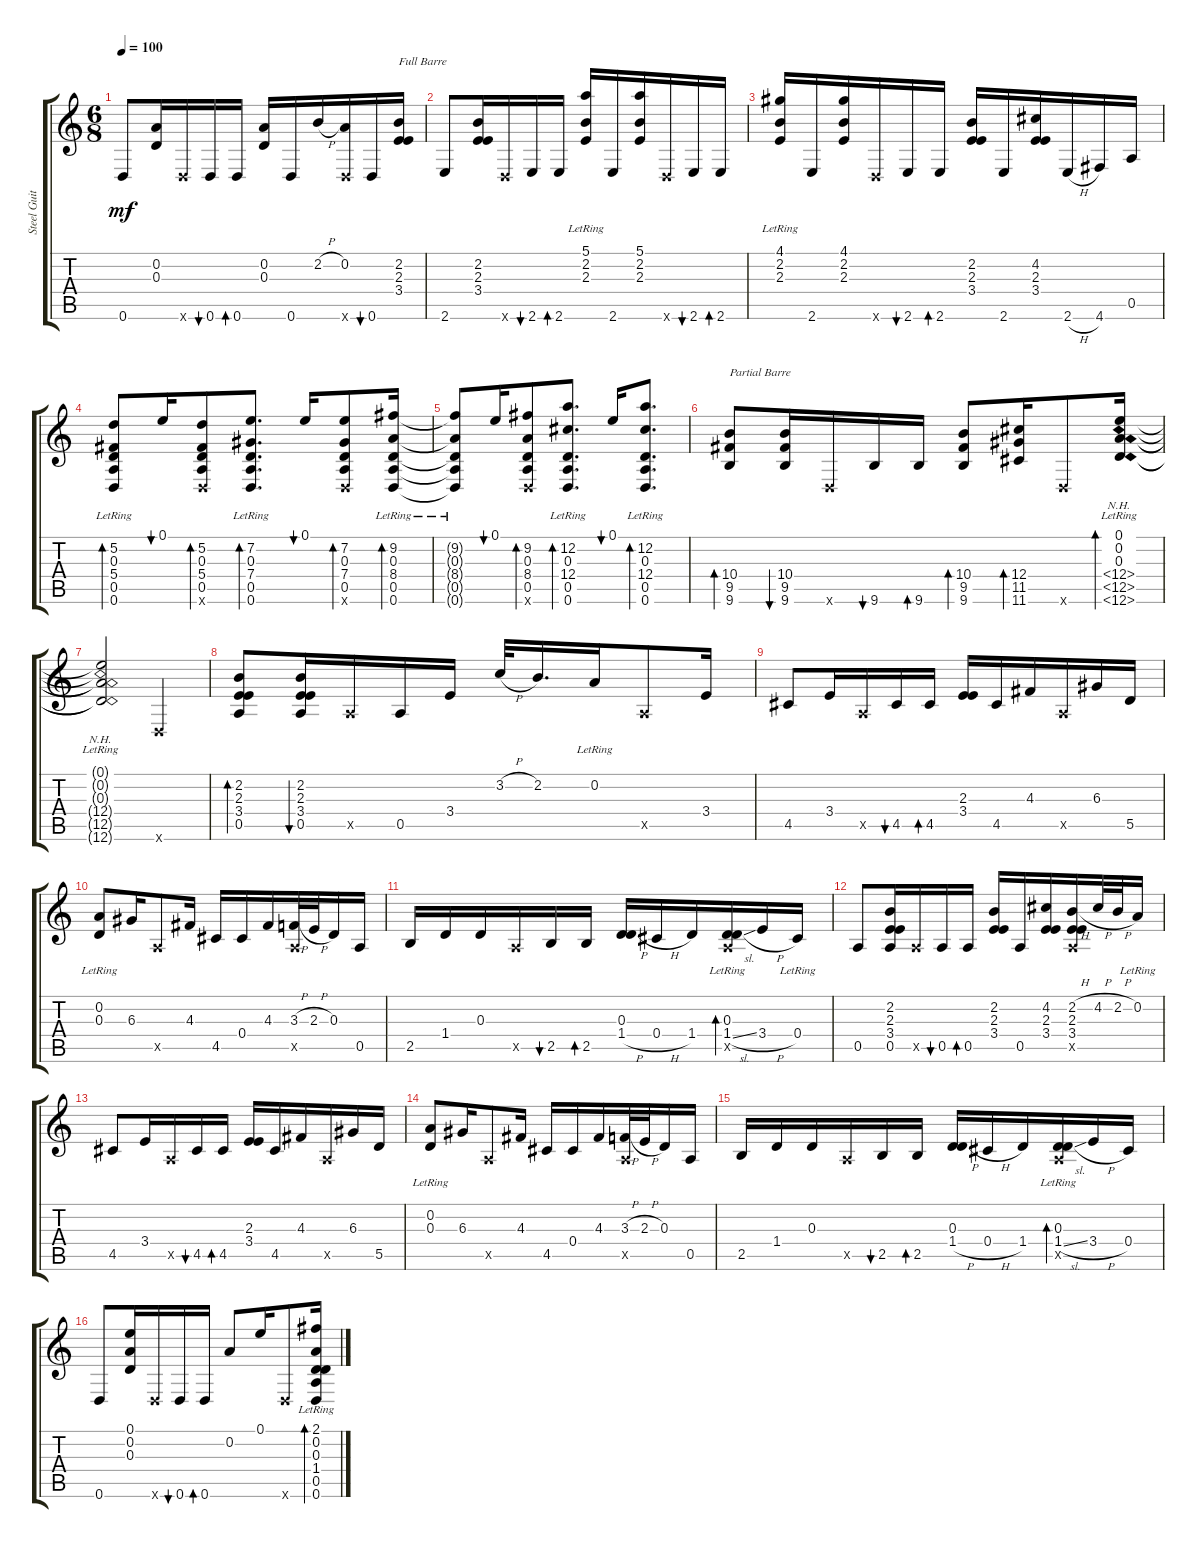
\track ("Steel Guitar" "Steel Guit") {instrument acousticguitarsteel}
\staff {score tabs}
\tuning (E4 A3 D3 Db3 A2 D2) {hide}
\ts (6 8)
\tempo 100
\clef g2
\ks c
0.6.8{dy mf} (0.2 0.3).16 0.6{x}.16 0.6.16{bu 30} 0.6.16{bd 30} (0.2 0.3).16 0.6.16 2.2{h}.16 (0.2 0.6{x}).16 0.6.16{bu 30} (2.2 2.3 3.4).16{txt "Full Barre"} |
2.6.8 (2.2 2.3 3.4).16 0.6{x}.16 2.6.16{bu 30} 2.6.16{bd 30} (5.1{lr} 2.2 2.3).16 2.6.16 (5.1 2.2 2.3).16 0.6{x}.16 2.6.16{bu 30} 2.6.16{bd 30} |
(4.1{lr} 2.2 2.3).16 2.6.16 (4.1 2.2 2.3).16 0.6{x}.16 2.6.16{bu 30} 2.6.16{bd 30} (2.2 2.3 3.4).16 2.6.16 (4.2 2.3 3.4).16 2.6{h}.16 4.6.16 0.5.16 |
(5.2{lr} 0.3{lr} 5.4{lr} 0.5{lr} 0.6{lr}).8{bd 30} 0.1.16{bu 30} (5.2 0.3 5.4 0.5 0.6{x}).8{bd 30} (7.2{lr} 0.3{lr} 7.4{lr} 0.5{lr} 0.6{lr}).8{d bd 30} 0.1.16{bu 30} (7.2 0.3 7.4 0.5 0.6{x}).8{bd 30} (9.2{lr} 0.3{lr} 8.4{lr} 0.5{lr} 0.6{lr}).16{bd 30} |
(9.2{lr t} 0.3{lr t} 8.4{lr t} 0.5{lr t} 0.6{lr t}).8 0.1.16{bu 30} (9.2 0.3 8.4 0.5 0.6{x}).8{bd 30} (12.2{lr} 0.3{lr} 12.4{lr} 0.5{lr} 0.6{lr}).8{d bd 30} 0.1.16{bu 30} (12.2{lr} 0.3{lr} 12.4{lr} 0.5{lr} 0.6{lr}).8{d bd 30} |
(10.4 9.5 9.6).8{bd 30 txt "Partial Barre"} (10.4 9.5 9.6).16{bu 30} 0.6{x}.16 9.6.16{bu 30} 9.6.16{bd 30} (10.4 9.5 9.6).8{bd 30} (12.4 11.5 11.6).16{bd 30} 0.6{x}.8 (0.1{lr} 0.2{lr} 0.3{lr} 12.4{nh lr} 12.5{nh lr} 12.6{nh lr}).16{bd 30} |
(0.1{lr t} 0.2{lr t} 0.3{lr t} 12.4{nh lr t} 12.5{nh lr t} 12.6{nh lr t}).2 0.6{x}.4 |
\section ("" "")
(2.2 2.3 3.4 0.5).8{bd 30} (2.2 2.3 3.4 0.5).16{bu 30} 0.5{x}.16 0.5.16 3.4.16 3.2{h}.32 2.2.16{d} 0.2{lr}.16 0.5{x}.8 3.4.16 |
4.5.8 3.4.16 0.5{x}.16 4.5.16{bu 30} 4.5.16{bd 30} (2.3 3.4).16 4.5.16 4.3.16 0.5{x}.16 6.3.16 5.5.16 |
(0.2{lr} 0.3).8 6.3.16 0.5{x}.8 4.3.16 4.5.16 0.4.16 4.3.16 (3.3{h} 0.5{x}).32 2.3{h}.32 0.3.16 0.5.16 |
2.5.16 1.4.16 0.3.16 0.5{x}.16 2.5.16{bu 30} 2.5.16{bd 30} (0.3 1.4{h}).16 0.4{h}.16 1.4.16 (0.3{lr} 1.4{sl} 0.5{x}).16{bd 30} 3.4{h}.16 0.4{lr}.16 |
0.5.8 (2.2 2.3 3.4 0.5).16 0.5{x}.16 0.5.16{bu 30} 0.5.16{bd 30} (2.2 2.3 3.4).16 0.5.16 (4.2 2.3 3.4).16 (2.2{h} 2.3 3.4 0.5{x}).16 4.2{h}.32 2.2{h}.32 0.2{lr}.16 |
4.5.8 3.4.16 0.5{x}.16 4.5.16{bu 30} 4.5.16{bd 30} (2.3 3.4).16 4.5.16 4.3.16 0.5{x}.16 6.3.16 5.5.16 |
(0.2{lr} 0.3).8 6.3.16 0.5{x}.8 4.3.16 4.5.16 0.4.16 4.3.16 (3.3{h} 0.5{x}).32 2.3{h}.32 0.3.16 0.5.16 |
2.5.16 1.4.16 0.3.16 0.5{x}.16 2.5.16{bu 30} 2.5.16{bd 30} (0.3 1.4{h}).16 0.4{h}.16 1.4.16 (0.3{lr} 1.4{sl} 0.5{x}).16{bd 30} 3.4{h}.16 0.4.16 |
0.6.8 (0.1 0.2 0.3).16 0.6{x}.16 0.6.16{bu 30} 0.6.16{bd 30} 0.2.8 0.1.16 0.6{x}.8 (2.1{lr} 0.2 0.3 1.4 0.5 0.6).16{bd 30}
